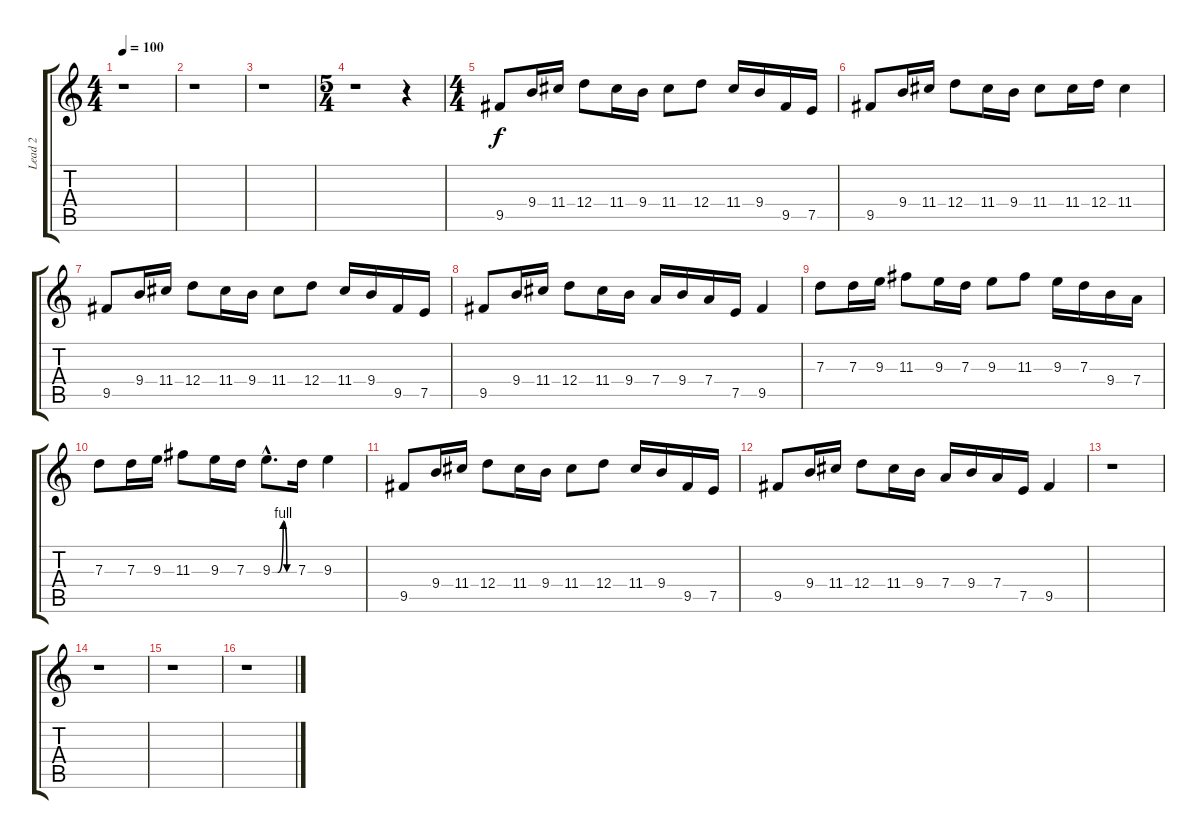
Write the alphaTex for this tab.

\track ("Lead 2" "Lead 2") {instrument distortionguitar}
\staff {score tabs}
\tuning (E4 B3 G3 D3 A2 E2) {hide}
\ts (4 4)
\tempo 100
\clef g2
\ks c
r.1{dy f instrument distortionguitar} |
r.1 |
r.1 |
\ts (5 4)
r.1 r.4 |
\ts (4 4)
\section ("" "")
9.5.8{volume 13} 9.4.16 11.4.16 12.4.8 11.4.16 9.4.16 11.4.8 12.4.8 11.4.16 9.4.16 9.5.16 7.5.16 |
9.5.8 9.4.16 11.4.16 12.4.8 11.4.16 9.4.16 11.4.8 11.4.16 12.4.16 11.4.4 |
9.5.8 9.4.16 11.4.16 12.4.8 11.4.16 9.4.16 11.4.8 12.4.8 11.4.16 9.4.16 9.5.16 7.5.16 |
9.5.8 9.4.16 11.4.16 12.4.8 11.4.16 9.4.16 7.4.16 9.4.16 7.4.16 7.5.16 9.5.4 |
7.3.8 7.3.16 9.3.16 11.3.8 9.3.16 7.3.16 9.3.8 11.3.8 9.3.16 7.3.16 9.4.16 7.4.16 |
7.3.8 7.3.16 9.3.16 11.3.8 9.3.16 7.3.16 9.3{be (custom 0 0 15 0 30 4 40 0 45 0 60 0) hac}.8{d} 7.3.16 9.3.4 |
9.5.8 9.4.16 11.4.16 12.4.8 11.4.16 9.4.16 11.4.8 12.4.8 11.4.16 9.4.16 9.5.16 7.5.16 |
9.5.8 9.4.16 11.4.16 12.4.8 11.4.16 9.4.16 7.4.16 9.4.16 7.4.16 7.5.16 9.5.4 |
r.1 |
r.1 |
r.1 |
r.1
